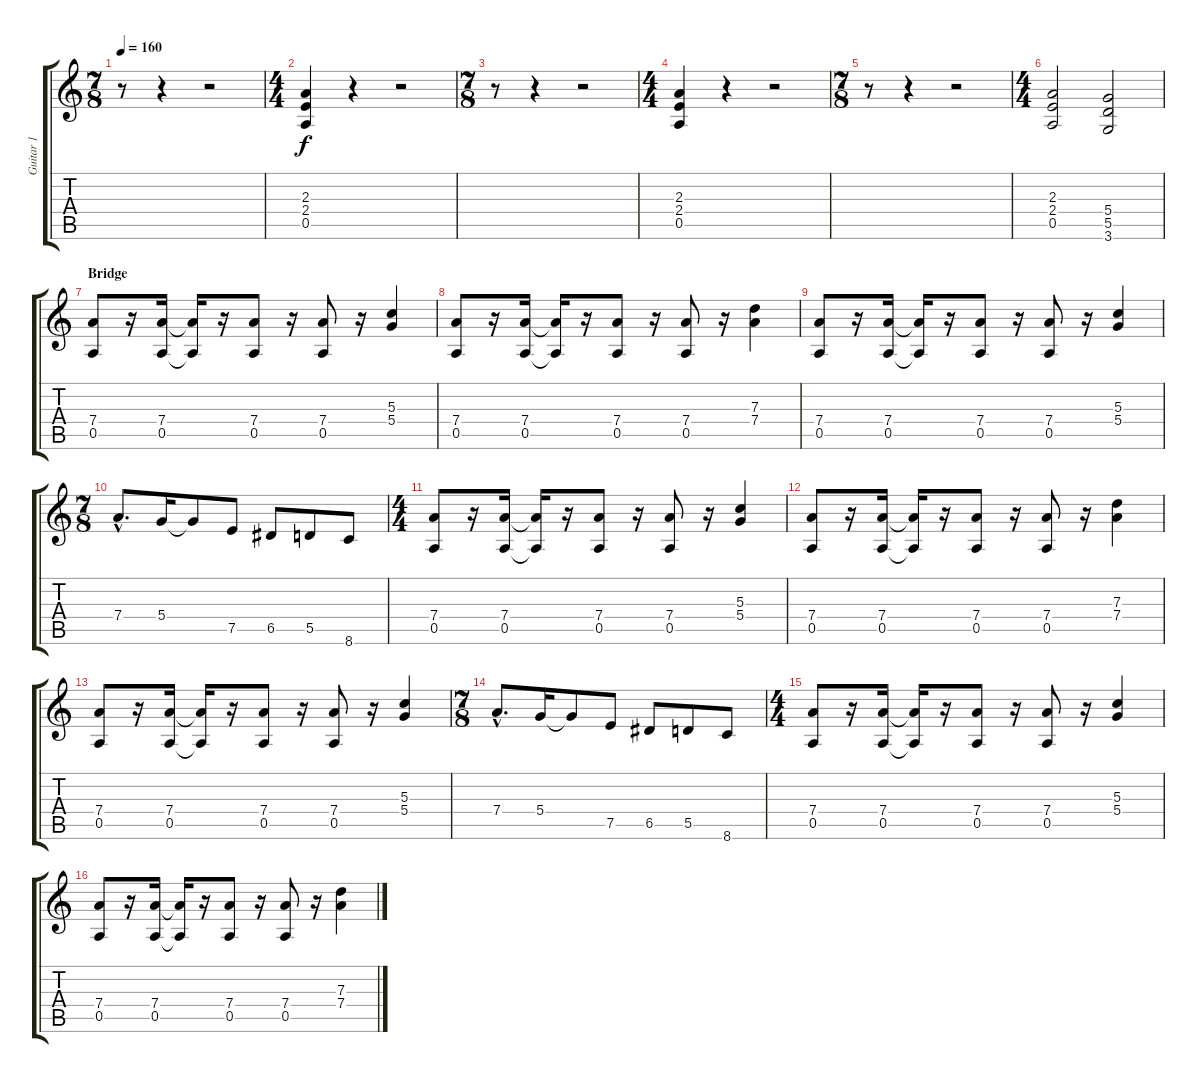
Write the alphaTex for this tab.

\track ("Guitar 1" "Guitar 1") {instrument distortionguitar}
\staff {score tabs}
\tuning (E4 B3 G3 D3 A2 E2) {hide}
\ts (7 8)
\tempo 160
\clef g2
\ks c
r.8{dy f} r.4 r.2 |
\ts (4 4)
(2.3 2.4 0.5).4 r.4 r.2 |
\ts (7 8)
r.8 r.4 r.2 |
\ts (4 4)
(2.3 2.4 0.5).4 r.4 r.2 |
\ts (7 8)
r.8 r.4 r.2 |
\ts (4 4)
(2.3 2.4 0.5).2 (5.4 5.5 3.6).2 |
\section ("" "Bridge")
(7.4 0.5).8 r.16 (7.4 0.5).16 (7.4{t} 0.5{t}).16 r.16 (7.4 0.5).8 r.16 (7.4 0.5).8 r.16 (5.3 5.4).4 |
(7.4 0.5).8 r.16 (7.4 0.5).16 (7.4{t} 0.5{t}).16 r.16 (7.4 0.5).8 r.16 (7.4 0.5).8 r.16 (7.3 7.4).4 |
(7.4 0.5).8 r.16 (7.4 0.5).16 (7.4{t} 0.5{t}).16 r.16 (7.4 0.5).8 r.16 (7.4 0.5).8 r.16 (5.3 5.4).4 |
\ts (7 8)
7.4{hac}.8{d} 5.4.16 5.4{t}.8 7.5.8 6.5.8 5.5.8 8.6.8 |
\ts (4 4)
(7.4 0.5).8 r.16 (7.4 0.5).16 (7.4{t} 0.5{t}).16 r.16 (7.4 0.5).8 r.16 (7.4 0.5).8 r.16 (5.3 5.4).4 |
(7.4 0.5).8 r.16 (7.4 0.5).16 (7.4{t} 0.5{t}).16 r.16 (7.4 0.5).8 r.16 (7.4 0.5).8 r.16 (7.3 7.4).4 |
(7.4 0.5).8 r.16 (7.4 0.5).16 (7.4{t} 0.5{t}).16 r.16 (7.4 0.5).8 r.16 (7.4 0.5).8 r.16 (5.3 5.4).4 |
\ts (7 8)
7.4{hac}.8{d} 5.4.16 5.4{t}.8 7.5.8 6.5.8 5.5.8 8.6.8 |
\ts (4 4)
(7.4 0.5).8 r.16 (7.4 0.5).16 (7.4{t} 0.5{t}).16 r.16 (7.4 0.5).8 r.16 (7.4 0.5).8 r.16 (5.3 5.4).4 |
(7.4 0.5).8 r.16 (7.4 0.5).16 (7.4{t} 0.5{t}).16 r.16 (7.4 0.5).8 r.16 (7.4 0.5).8 r.16 (7.3 7.4).4
